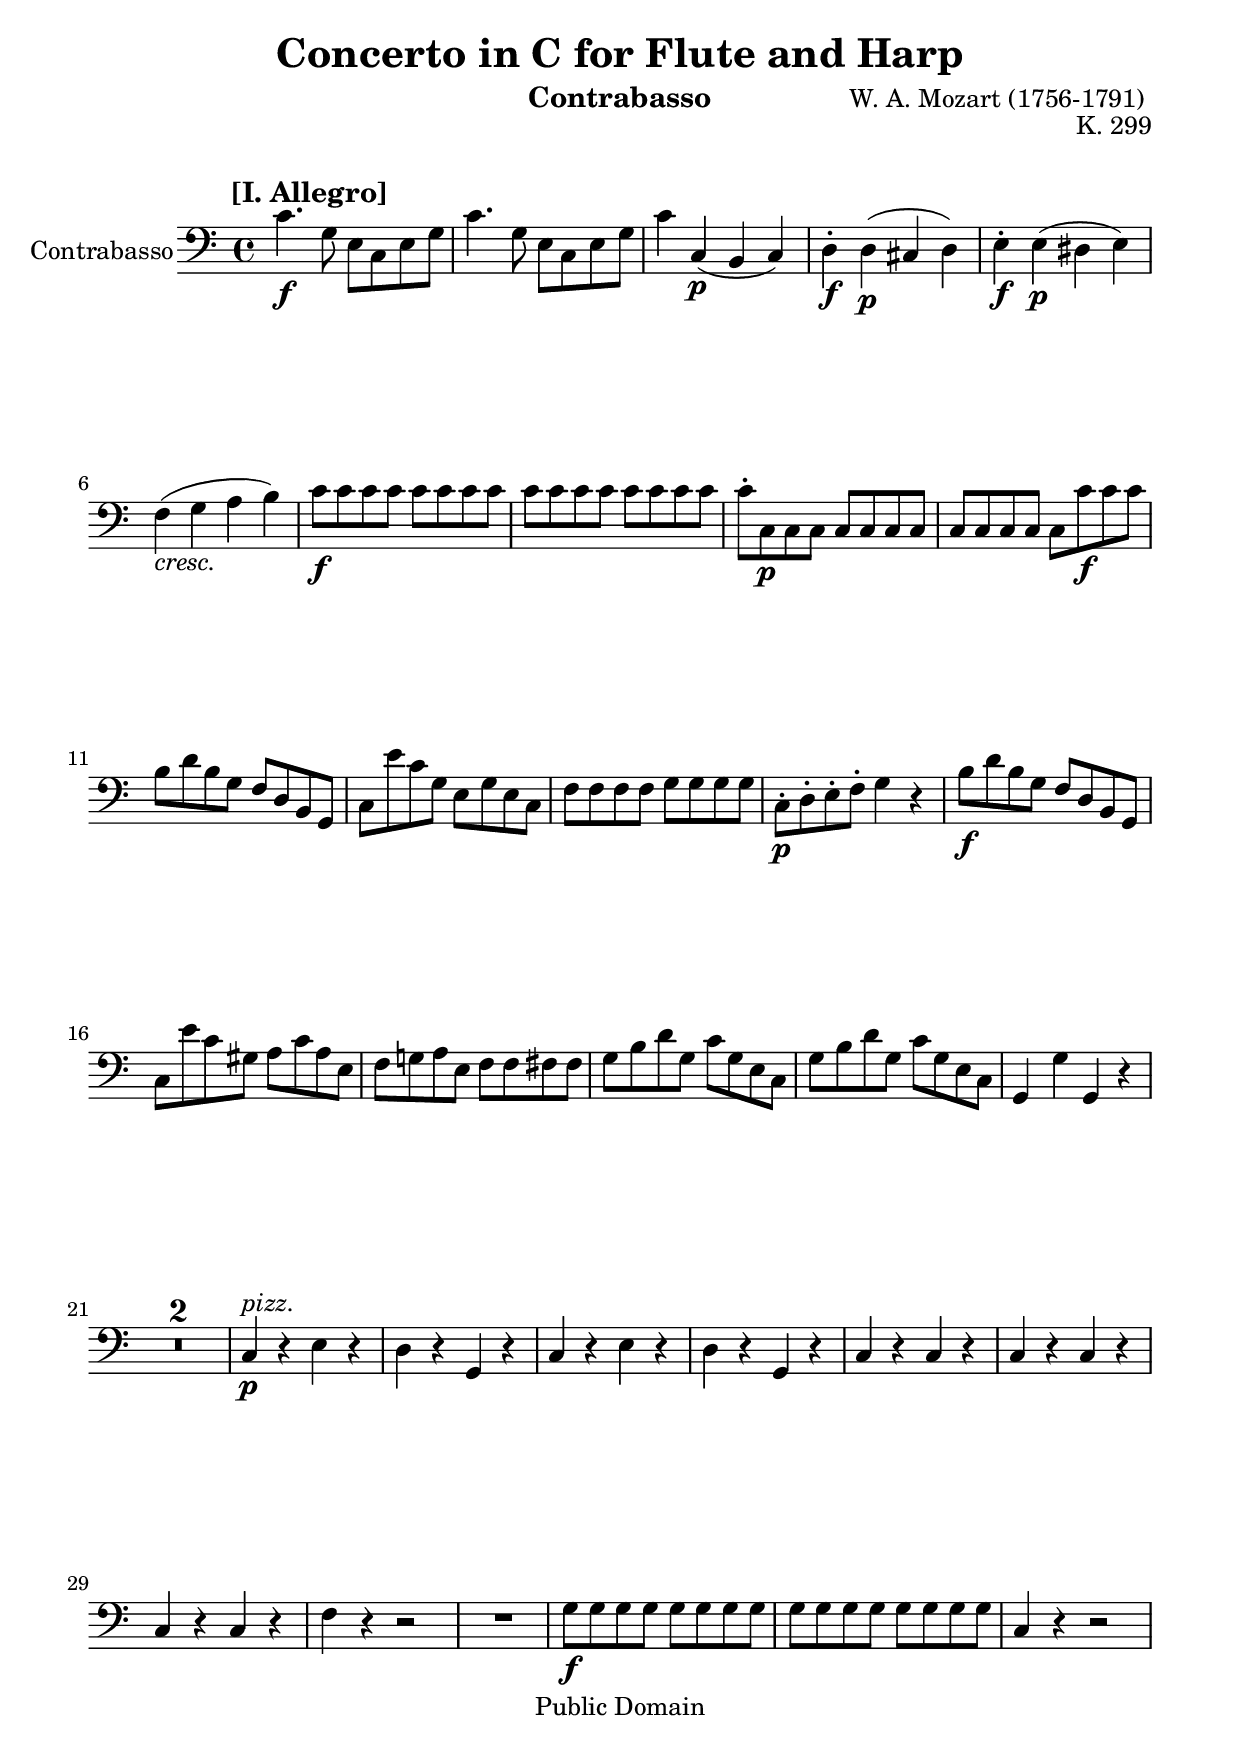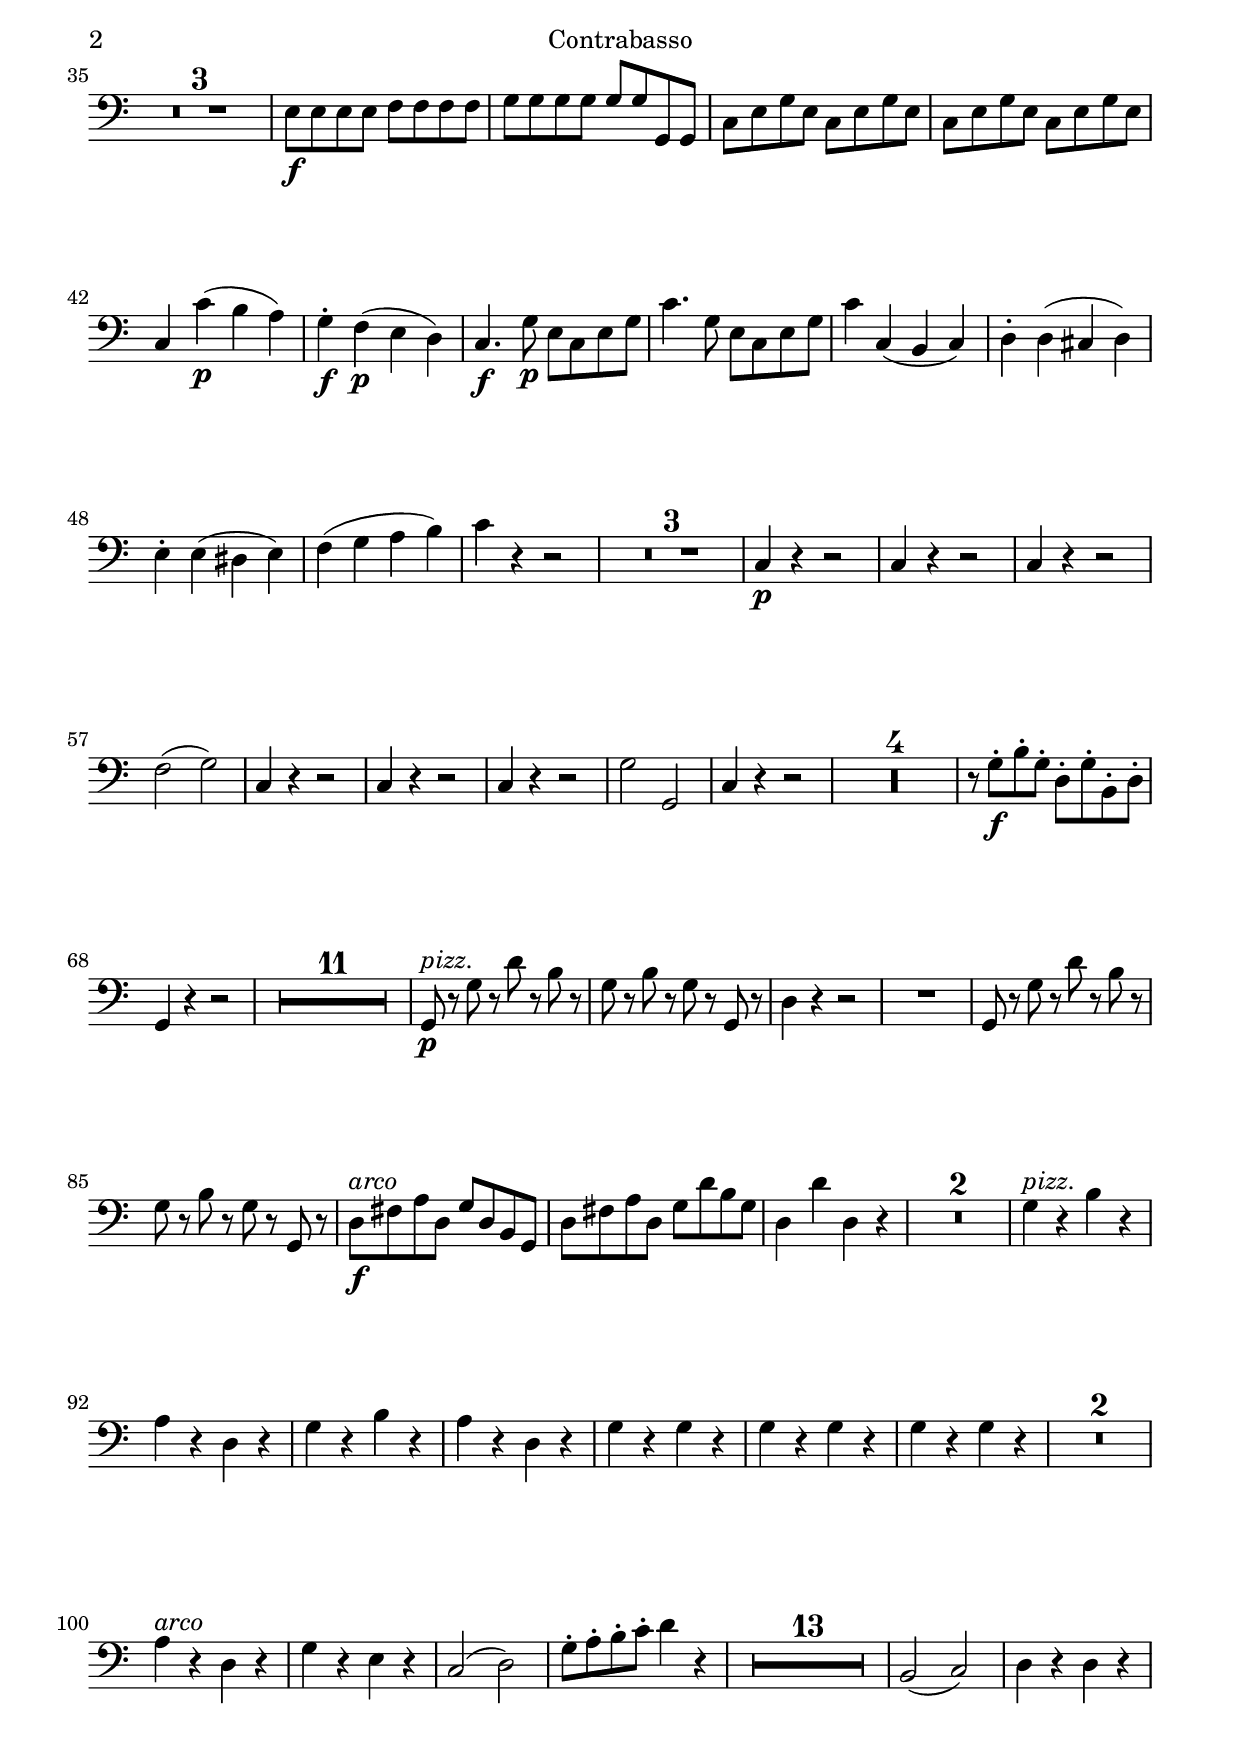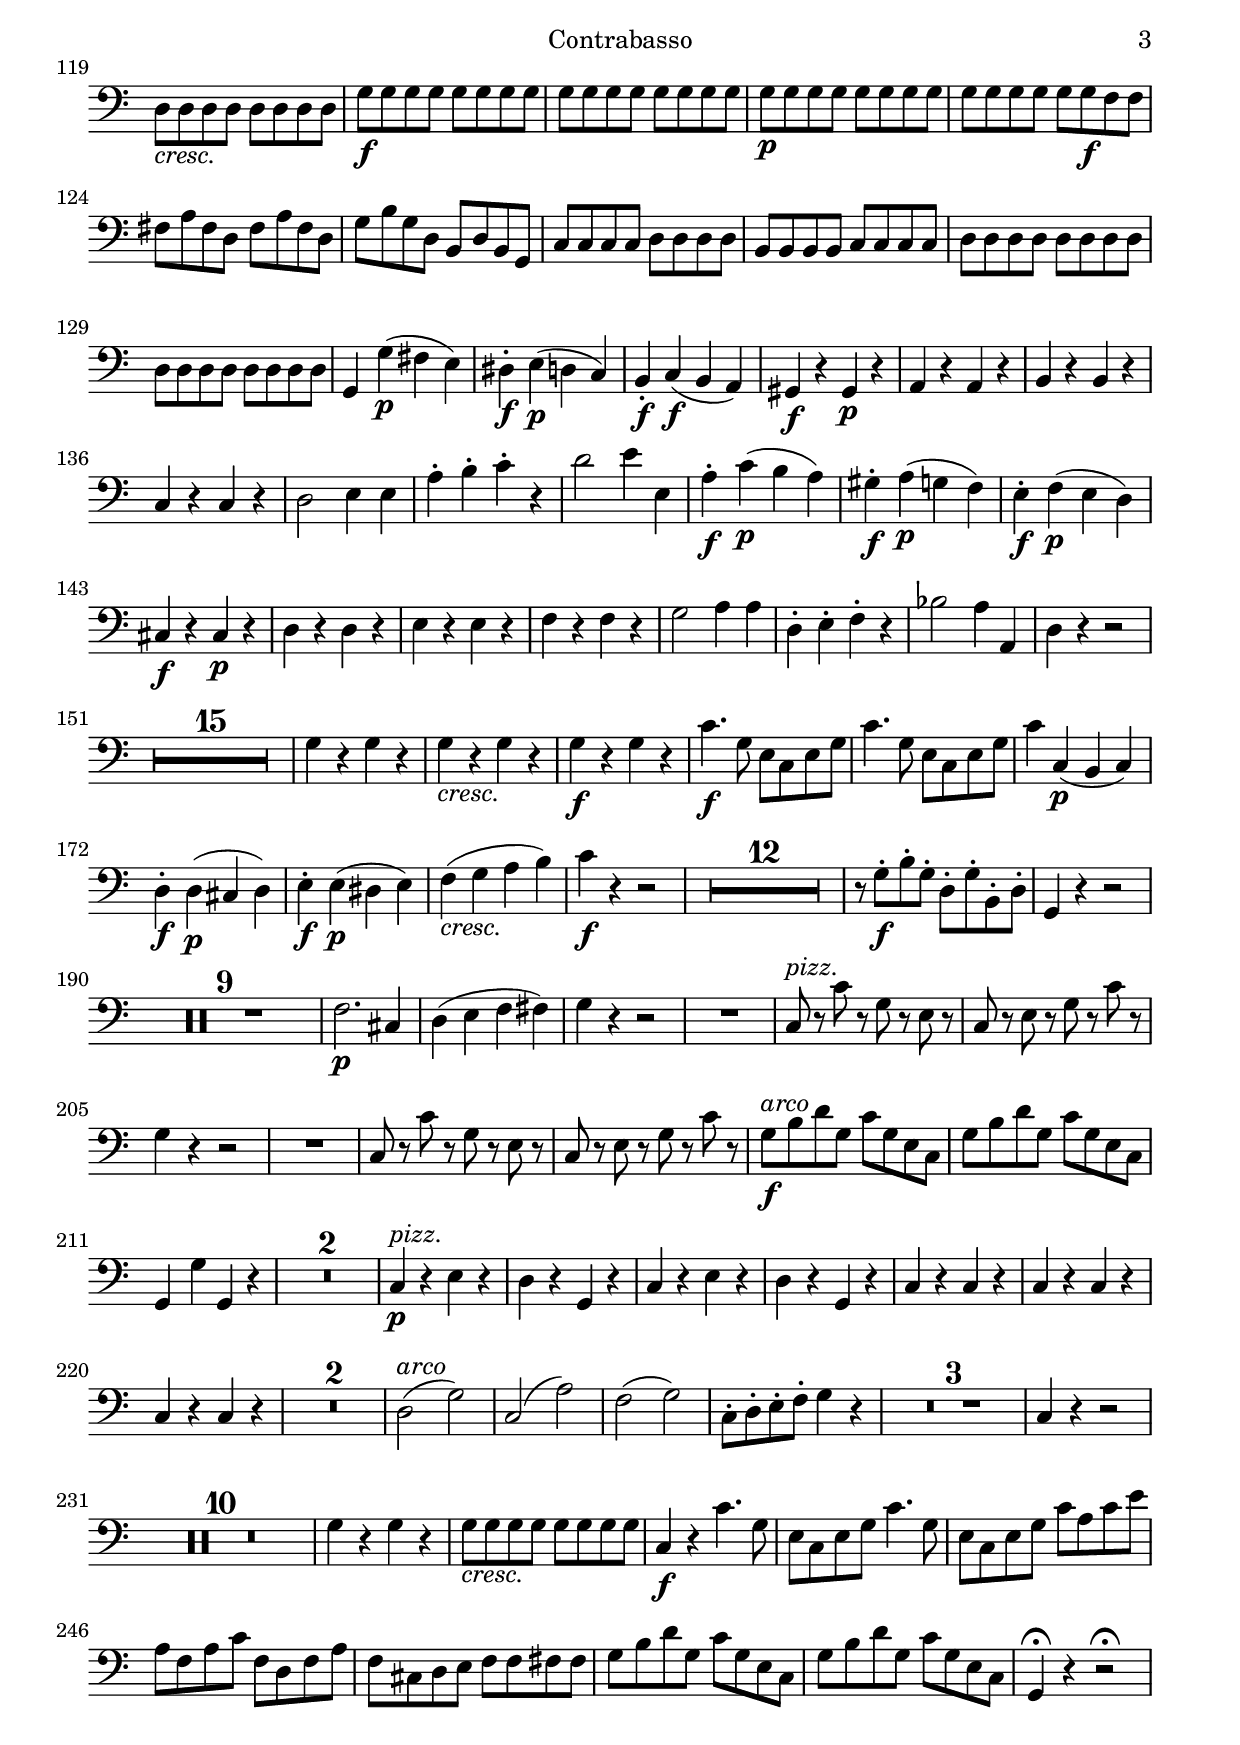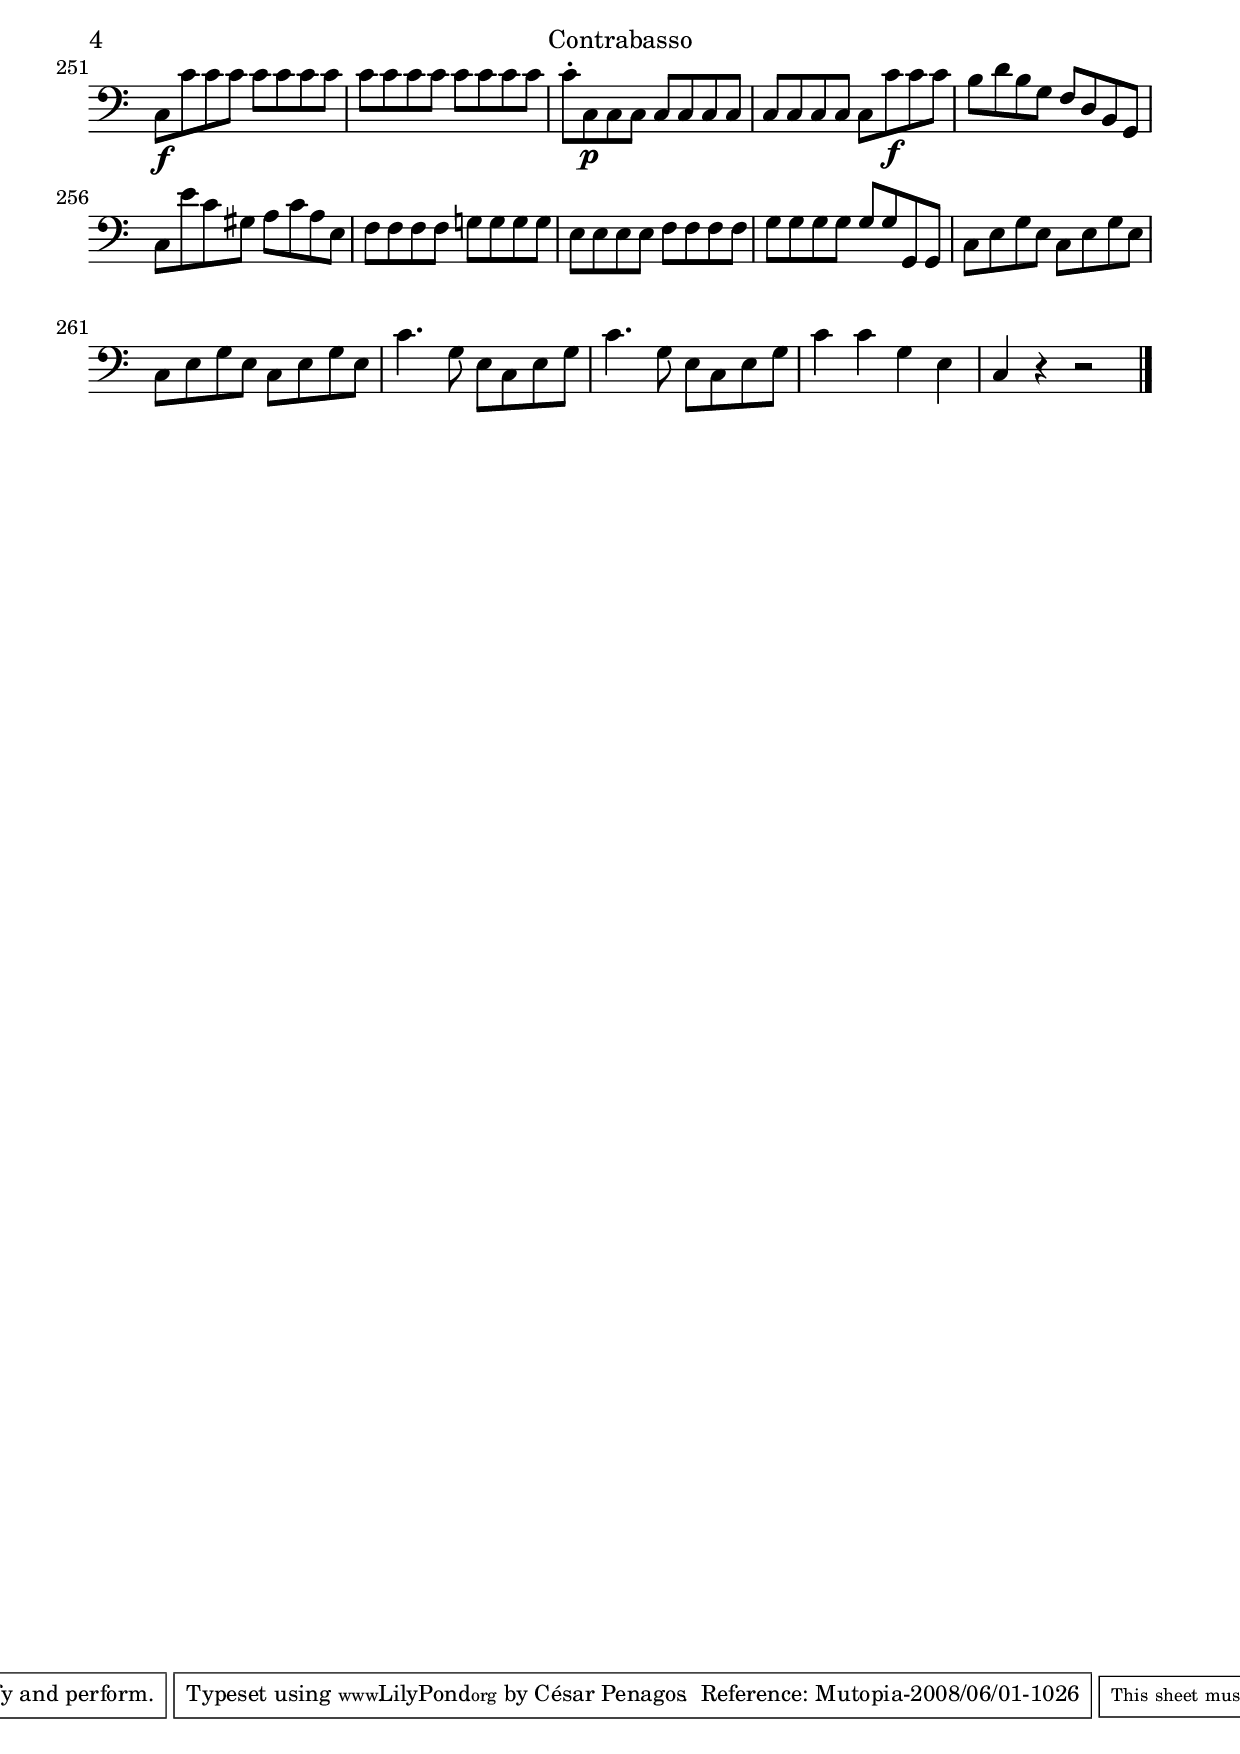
\version "2.11.45"
#(set-global-staff-size 22)
\include "Misdefiniciones.ly"
#(ly:set-option 'point-and-click #f)


\header{

           title = "Concerto in C for Flute and Harp"
	composer = "W. A. Mozart (1756-1791) "
	opus = "K. 299"
	instrument = "Contrabasso"
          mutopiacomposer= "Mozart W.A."
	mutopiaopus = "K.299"
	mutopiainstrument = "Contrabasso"
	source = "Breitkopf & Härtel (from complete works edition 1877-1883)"
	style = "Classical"
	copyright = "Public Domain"
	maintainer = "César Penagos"
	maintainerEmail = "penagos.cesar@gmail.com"
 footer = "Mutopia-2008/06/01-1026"
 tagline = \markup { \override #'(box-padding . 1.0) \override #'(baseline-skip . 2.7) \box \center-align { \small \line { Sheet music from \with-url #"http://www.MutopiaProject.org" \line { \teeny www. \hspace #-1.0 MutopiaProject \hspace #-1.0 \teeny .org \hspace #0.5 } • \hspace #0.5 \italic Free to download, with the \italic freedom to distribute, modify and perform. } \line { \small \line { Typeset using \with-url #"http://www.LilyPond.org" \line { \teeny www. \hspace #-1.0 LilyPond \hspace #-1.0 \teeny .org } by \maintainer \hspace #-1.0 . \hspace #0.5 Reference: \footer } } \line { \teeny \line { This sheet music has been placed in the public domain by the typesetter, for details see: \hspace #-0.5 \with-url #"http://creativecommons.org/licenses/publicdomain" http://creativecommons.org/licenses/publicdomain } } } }
}


 bassoNotes= 
      \relative c{
     \set Score.skipBars = ##t
     \override Score.MetronomeMark #' transparent = ##t
     \set Staff.instrumentName = "Contrabasso"
     \set Staff.midiInstrument =  "string ensemble 1"
     \key c \major
      \clef bass 
      \time 4/4
     \tempo 4=110

%Pagina 1 

                c'4.^\markup{ \hspace #-4 \bold \large "[I. Allegro] " } \f g8 e c e g | 
                c4. g8 e c e g | 
               c4 c, \p (b c ) |
               d-. \f d \p ( cis d ) |
               e-. \f e \p ( dis e ) |
               f_\cresc ( g a b ) |
               c8 \f c c c c c c c |
               c c c c c c c c |
               
               c-. c, \p c c c c c c |
               c c c c c c' \f c c |
               b d b g f d b g |
               c e' c g e g e c |
               f f f f  g g g g |
               c,8-. \p d-. e-. f-. g4 r |
               b8 \f d b g f d b g|
               
 %pagina 2
               
               c8 e' c gis a c a e |
               f g! a e f f fis fis |
               g b d g,  c g e c |
               g' b d g, c g e c |
               g4 g' g, r |
               R1*2 |
               
               c4^\piz \p r e r |
               d r g, r |
               c r e r |
               d r g, r|
               c r c r |
               c r c r |
               c r c r |
               f r r2 |
               
 %pagina 3 

               R1 | 
               g8 \f g g g g g g g |
               g g g g g g g g |
               c,4 r r2 | \pageTurn
               R1*3| 
               
               e8 \f e e e f f f f |
               g g g g g g g, g |
               c e g e  c e g e |
               c e g e c e g e |
               c4 c' \p ( b a ) |
               g-. \f  f \p ( e d ) |
 
 %pagina 4 
               
               c4. \f g'8 \p e c e g |
               c4. g8 e c e g |
               c4 c, (b c ) |
               d-. d ( cis d) |
               e-. e (dis e ) |
               f ( g a b ) |
               
               c4 r r2 | 
               R1*3 | 
               c,4 \p r r2 |
               
%pagina 5 

               c4 r r2 |
               c4 r r2 |
               f2 (g) |
               c,4 r r2 |
               c4 r r2 |
               
               c4 r r2 |
               g'2 g, |
               c4 r r2 |
               R1*4 |

%pagina 6

               r8 g'-. \f b-. g-. d-. g-. b,-. d-. |
               g,4 r r2 | 
               R1*11 |
               
%pagina 7

              g8^\piz \p  r8 g' r d' r b r |
              
              g8 r b r g r g, r |
              d'4 r r2 |
              R1 |
              g,8 r g' r d' r b r |
              g r b r g r g,  r | 
              
%pagina 8

               d'8^\arc \f fis a d, g d b g |
               d'  fis a d, g d' b g |
               d4 d' d, r |
               R1*2 | 
               g4^\piz r4 b r | 
               a r d, r |
               g r b r | 
               
               a4 r d, r |
               g r g r |
               g r g r |
               g r g r |
               R1*2 | 
               
%pagina 9

               a4^\arc r d, r |
               g r e r | 
               c2 (d) |
               g8-. a-. b-. c-. d4 r |
               R1*13|
               
%pagina 10

               b,2 (c) |
               d4 r d r | \pageTurn
               d8_\cresc d d d d d d d |
              
              %pagina 11

               g8 \f g g g g g g g |
               g g g g g g g g |
               g \p g g g g g g g |
               g g  g g g g \f f f |
               fis a fis d fis a fis d |
               g b g d b d b g | 
               c c c c d d d d |
               
               b b b b  c c c c |
               d d d d d d d d |
               d d d d d d d d |
               g,4 g' \p (fis e) |
               dis-. \f e \p (d! c ) |
               b-. \f c \f (b a) |
               gis \f  r gis \p r | 
               a r a r |
               
%pagina 12 

               b r b r |
               c r c r | 
               d2 e4 e |
               a4-. b-. c-. r |
               d2 e4 e, |
               a-. \f c \p (b a ) |
               gis-. \f a \p ( g! f ) |
               
               e4-. \f f \p ( e d ) |
               cis \f r cis \p r |
               d r d r |
               e r e r |
               f r f r |
               g2 a4 a |
               d,-. e-. f-. r |
               
%pagina 13

               bes2 a4 a, |
               d r r2 |
               R1* 15 |
               
%pagina 14 

               g4 r g r |
               g_\cresc  r g r |
               g \f r g r |
               c4. \f g8 e c e g |
               c4. g8 e c e g |
               c4 c, \p ( b c ) |
               
%pagina 15 

               d4-. \f d \p (cis d ) |
               e-. \f e \p (dis e ) |
               f_\cresc (g a b ) |
               c4 \f r r2 | 
               R1*12 |
               
%pagina 16 

               r8 g-. \f b-. g-. d-. g-. b,-. d-. |
               
               g,4 r r2 |
               R1*9 |
               
%pagina 17 |

               f'2. \p cis4 |
               
               d4 ( e f fis) |
               g r r2 |
               R1| 
               c,8^\piz r c' r g r e r |
               c r e r g r c r |
               
%pagina 18 

               g4 r r2 |
               R1|
               c,8 r c' r g r e r |
               c r e r g r c r |
               g^\arc  \f b d g,  c g e c |
               
               g' b d g, c g e c |
               g4 g' g, r |
               R1*2 |
               c4^\piz  \p  r e r |
               d r g, r |
               c r e r |
               d r g, r |
         
%pagina 19

               c4 r c r c r c r c r c r |
               R1*2 |
               d2^\arc (g) |
               
               c, (a')|
               f (g) |
               c,8-. d-. e-. f-. g4 r|
               R1*3 |
               
%pagina 20 

               c,4 r r2 |
               R1*10|
               
%pagina 21
               
               g'4 r g r |
               g8_\cresc g g g g g g g |
               c,4 \f r4 c'4. g8 |
               e c e g c4. g8 |
               e c e g c a c e |
               a, f a c f, d f a |
               
               f cis d e f f fis fis |
               g b d g, c g e c |
               g' b d g, c g e c |
               g4 \fermata r r2 \fermata | \pageTurn
               c8 \f c' c c c c c c |
               c c c c c c c c |
               c-. c, \p c c c c c c |
               
%pagina 22 

               c c c c c c' \f c c |
               b d b g f d b g |
               c e' c gis a c a e |
               f f f f g! g g g 
               e e e e f f f f |
               g g g g g g g, g |
               
               c e g e c e g e |
               c e g e c e g e |
               c'4. g8 e c e g |
               c4. g8 e c e g |
               c4 c g e |
               c r r2 \bar"|."
               
               

 
}

\score {
     
      \new Staff =

    basso \bassoNotes

     \midi{}
     \layout{}
    }  
      
 
     \paper{
                              
               
                  between-system-padding = 5\mm
                 print-page-number = ##t
                 line-width=180\mm
                 ragged-last-bottom = ##t
                 
     }
